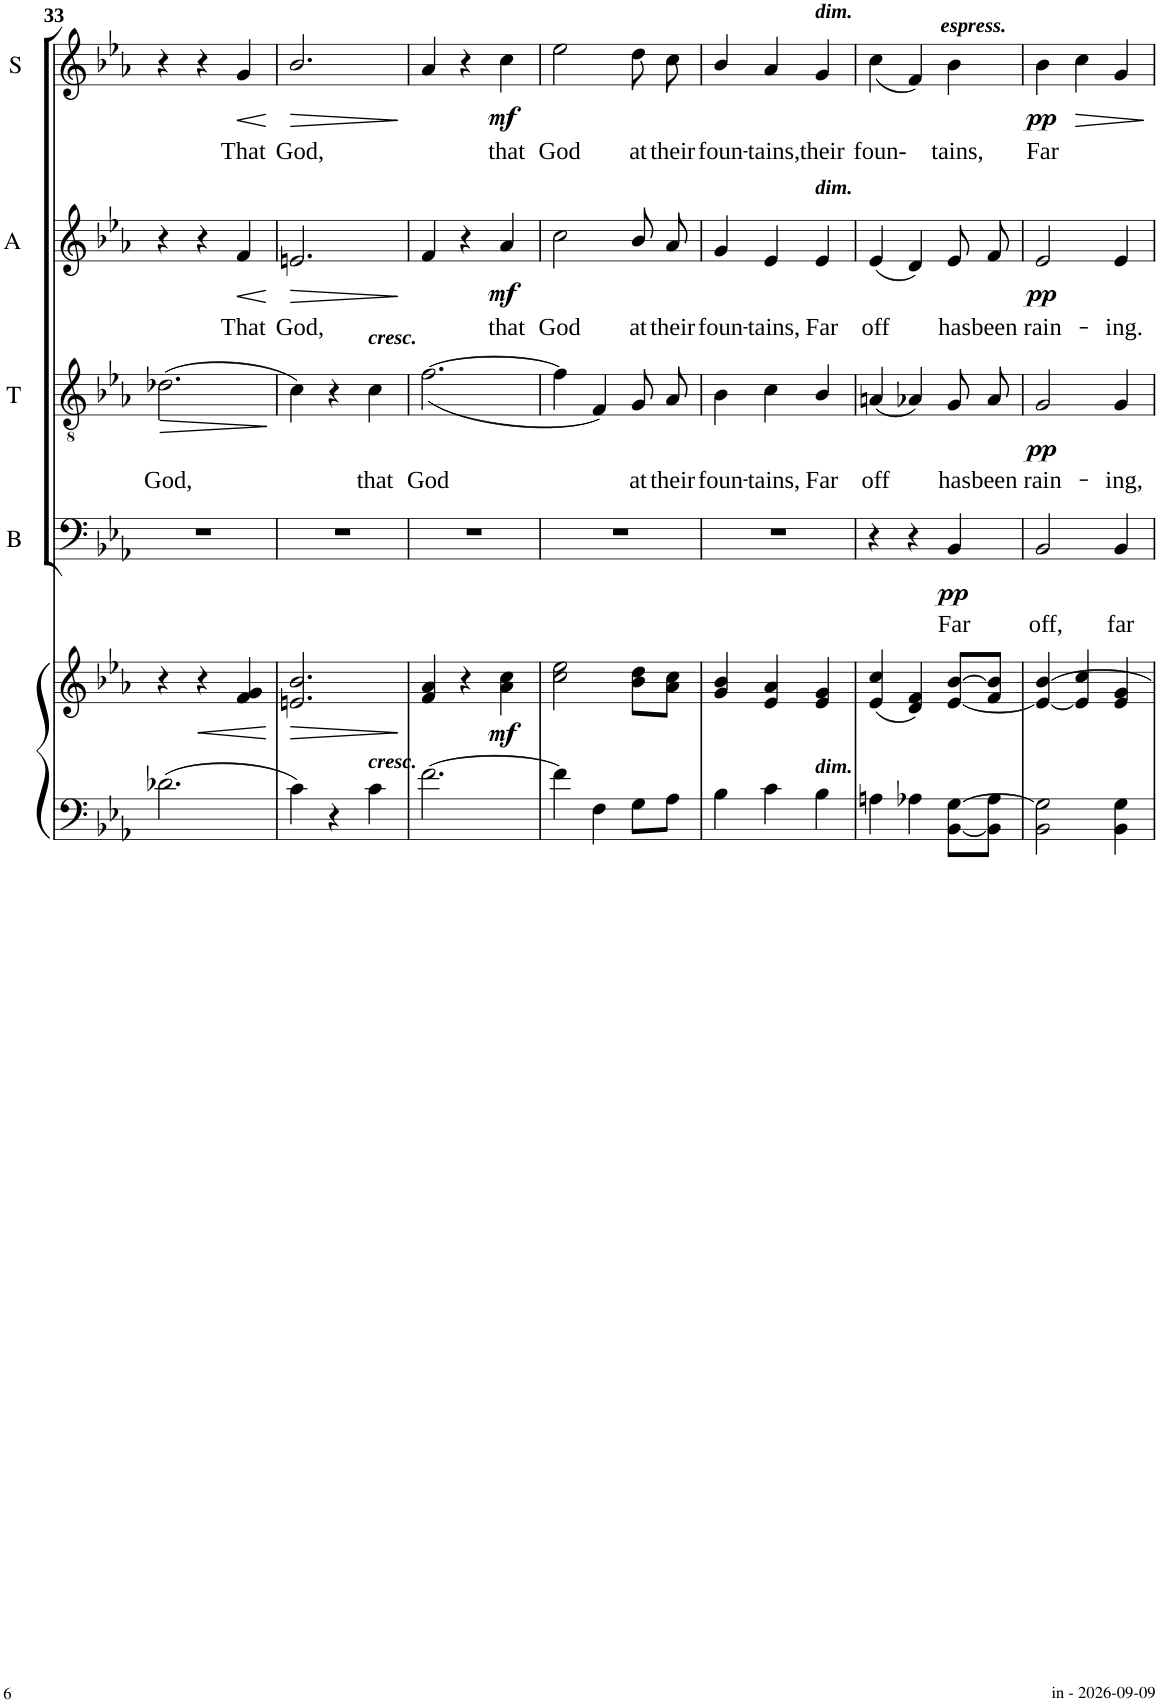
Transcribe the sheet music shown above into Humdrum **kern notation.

**kern	**kern	**dynam	**kern	**text	**dynam	**kern	**text	**dynam	**kern	**text	**dynam	**kern	**text	**dynam
*part5	*part5	*part5	*part4	*part4	*part4	*part3	*part3	*part3	*part2	*part2	*part2	*part1	*part1	*part1
*staff6	*staff5	*staff5/6	*staff4	*staff4	*staff4	*staff3	*staff3	*staff3	*staff2	*staff2	*staff2	*staff1	*staff1	*staff1
*I"Midi_1	*	*	*I"Bass	*	*	*I"Tenor	*	*	*I"Alto	*	*	*I"Soprano	*	*
*	*	*	*I'B	*	*	*I'T	*	*	*I'A	*	*	*I'S	*	*
!!LO:PB:g=z
*clefF4	*clefG2	*	*clefF4	*	*	*clefGv2	*	*	*clefG2	*	*	*clefG2	*	*
*k[b-e-a-]	*k[b-e-a-]	*	*k[b-e-a-]	*	*	*k[b-e-a-]	*	*	*k[b-e-a-]	*	*	*k[b-e-a-]	*	*
*E-:	*E-:	*	*E-:	*	*	*E-:	*	*	*E-:	*	*	*E-:	*	*
*M3/4	*M3/4	*	*M3/4	*	*	*M3/4	*	*	*M3/4	*	*	*M3/4	*	*
=33	=33	=33	=33	=33	=33	=33	=33	=33	=33	=33	=33	=33	=33	=33
!	!	!	!	!	!	!	!LO:LY:b	!LO:HP:b	!	!	!	!	!	!
2.d-X\	4r	.	2.r	.	.	(>2.d-X\	God,	>	4r	.	.	4r	.	.
!	!	!LO:HP:b	!	!	!	!	!	!	!	!	!	!	!	!
.	4r	<	.	.	.	.	.	.	4r	.	.	4r	.	.
!	!	!	!	!	!	!	!	!	!	!LO:LY:b	!LO:HP:b	!	!LO:LY:b	!LO:HP:b
.	4f/ 4g/	.	.	.	.	.	.	.	4f/	That	<	4g/	That	<
.	.	[	.	.	.	.	.	]	.	.	[	.	.	[
=34	=34	=34	=34	=34	=34	=34	=34	=34	=34	=34	=34	=34	=34	=34
!	!	!LO:HP:b	!	!	!	!	!	!	!	!LO:LY:b	!LO:HP:b	!	!LO:LY:b	!LO:HP:b
4c\	2.en/ 2.b-/	>	2.r	.	.	4c\)	.	.	2.en/	God,	>	2.b-/	God,	>
4r	.	.	.	.	.	4r	.	.	.	.	.	.	.	.
!	!	!	!	!	!	!LO:TX:a:Bi:t=cresc.	!	!	!	!	!	!	!	!
!LO:TX:a:Bi:t=cresc.	!	!	!	!	!	!	!	!	!	!	!	!	!	!
!	!	!	!	!	!	!	!LO:LY:b	!	!	!	!	!	!	!
4c\	.	.	.	.	.	4c\	that	.	.	.	.	.	.	.
.	.	]	.	.	.	.	.	.	.	.	]	.	.	]
=35	=35	=35	=35	=35	=35	=35	=35	=35	=35	=35	=35	=35	=35	=35
!	!	!	!	!	!	!	!LO:LY:b	!	!	!	!	!	!	!
[2.f\	4f/ 4a-/	.	2.r	.	.	(<[2.f\	God	.	4f/	.	.	4a-/	.	.
.	4r	.	.	.	.	.	.	.	4r	.	.	4r	.	.
!	!	!LO:DY:b	!	!	!	!	!	!	!	!LO:LY:b	!LO:DY:b	!	!LO:LY:b	!LO:DY:b
.	4a-\ 4cc\	mf	.	.	.	.	.	.	4a-/	that	mf	4cc\	that	mf
=36	=36	=36	=36	=36	=36	=36	=36	=36	=36	=36	=36	=36	=36	=36
!	!	!	!	!	!	!	!	!	!	!LO:LY:b	!	!	!LO:LY:b	!
4f\]	2cc\ 2ee-\	.	2.r	.	.	4f\]	.	.	2cc\	God	.	2ee-\	God	.
4F\	.	.	.	.	.	4F/)	.	.	.	.	.	.	.	.
!	!	!	!	!	!	!	!LO:LY:b	!	!	!LO:LY:b	!	!	!LO:LY:b	!
8G\L	8b-\ 8dd\L	.	.	.	.	8G/L	at	.	8b-/L	at	.	8dd\L	at	.
!	!	!	!	!	!	!	!LO:LY:b	!	!	!LO:LY:b	!	!	!LO:LY:b	!
8A-\J	8a-\ 8cc\J	.	.	.	.	8A-/J	their	.	8a-/J	their	.	8cc\J	their	.
=37	=37	=37	=37	=37	=37	=37	=37	=37	=37	=37	=37	=37	=37	=37
!	!	!	!	!	!	!	!LO:LY:b	!	!	!LO:LY:b	!	!	!LO:LY:b	!
4B-\	4g/ 4b-/	.	2.r	.	.	4B-\	foun-	.	4g/	foun-	.	4b-/	foun-	.
!	!	!	!	!	!	!	!LO:LY:b	!	!	!LO:LY:b	!	!	!LO:LY:b	!
4c\	4e-/ 4a-/	.	.	.	.	4c\	-tains,	.	4e-/	-tains,	.	4a-/	-tains,	.
!	!	!	!	!	!	!	!	!	!	!	!	!LO:TX:a:Bi:t=dim.	!	!
!	!	!	!	!	!	!	!	!	!LO:TX:a:Bi:t=dim.	!	!	!	!	!
!LO:TX:a:Bi:t=dim.	!	!	!	!	!	!	!	!	!	!	!	!	!	!
!	!	!	!	!	!	!	!LO:LY:b	!	!	!LO:LY:b	!	!	!LO:LY:b	!
4B-\	4e-/ 4g/	.	.	.	.	4B-/	Far	.	4e-/	Far	.	4g/	their	.
=38	=38	=38	=38	=38	=38	=38	=38	=38	=38	=38	=38	=38	=38	=38
!	!	!	!	!	!	!	!LO:LY:b	!	!	!LO:LY:b	!	!	!LO:LY:b	!
4An\	(<4e-/ 4cc/	.	4r	.	.	(<4An/	off	.	(<4e-/	off	.	(<4cc\	foun-	.
4A-X\	4d/ 4f/)	.	4r	.	.	4A-X/)	.	.	4d/)	.	.	4f/)	.	.
!	!	!	!	!LO:LY:b	!LO:DY:b	!	!LO:LY:b	!	!	!LO:LY:b	!	!	!LO:LY:b	!
[8BB-\ [8G\L	[8e-/ [8b-/L	.	4BB-/	Far	pp	8G/L	has	.	8e-/L	has	.	4b-\	tains,	.
!	!	!	!	!	!	!	!LO:LY:b	!	!	!LO:LY:b	!	!	!	!
8BB-\] 8A-\J	8f/ 8b-/]J	.	.	.	.	8A-/J	been	.	8f/J	been	.	.	.	.
=39	=39	=39	=39	=39	=39	=39	=39	=39	=39	=39	=39	=39	=39	=39
!	!	!	!	!	!	!	!	!	!	!	!	!LO:TX:a:Bi:t=espress.	!	!
!	!	!	!	!LO:LY:b	!	!	!LO:LY:b	!LO:DY:b	!	!LO:LY:b	!LO:DY:b	!	!LO:LY:b	!LO:DY:b
2BB-\ 2G\]	4e-/_ [4b-/	.	2BB-/	off,	.	2G/	rain-	pp	2e-/	rain-	pp	4b-\	Far	pp
!	!	!	!	!	!	!	!	!	!	!	!	!	!	!LO:HP:b
.	4e-/] 4cc/	.	.	.	.	.	.	.	.	.	.	4cc\	.	>
!	!	!	!	!LO:LY:b	!	!	!LO:LY:b	!	!	!LO:LY:b	!	!	!	!
4BB-\ 4G\	4e-/ 4g/	.	4BB-/	far	.	4G/	-ing,	.	4e-/	-ing.	.	4g/	.	.
.	.	.	.	.	.	.	.	.	.	.	.	.	.	]
=	=	=	=	=	=	=	=	=	=	=	=	=	=	=
*-	*-	*-	*-	*-	*-	*-	*-	*-	*-	*-	*-	*-	*-	*-
